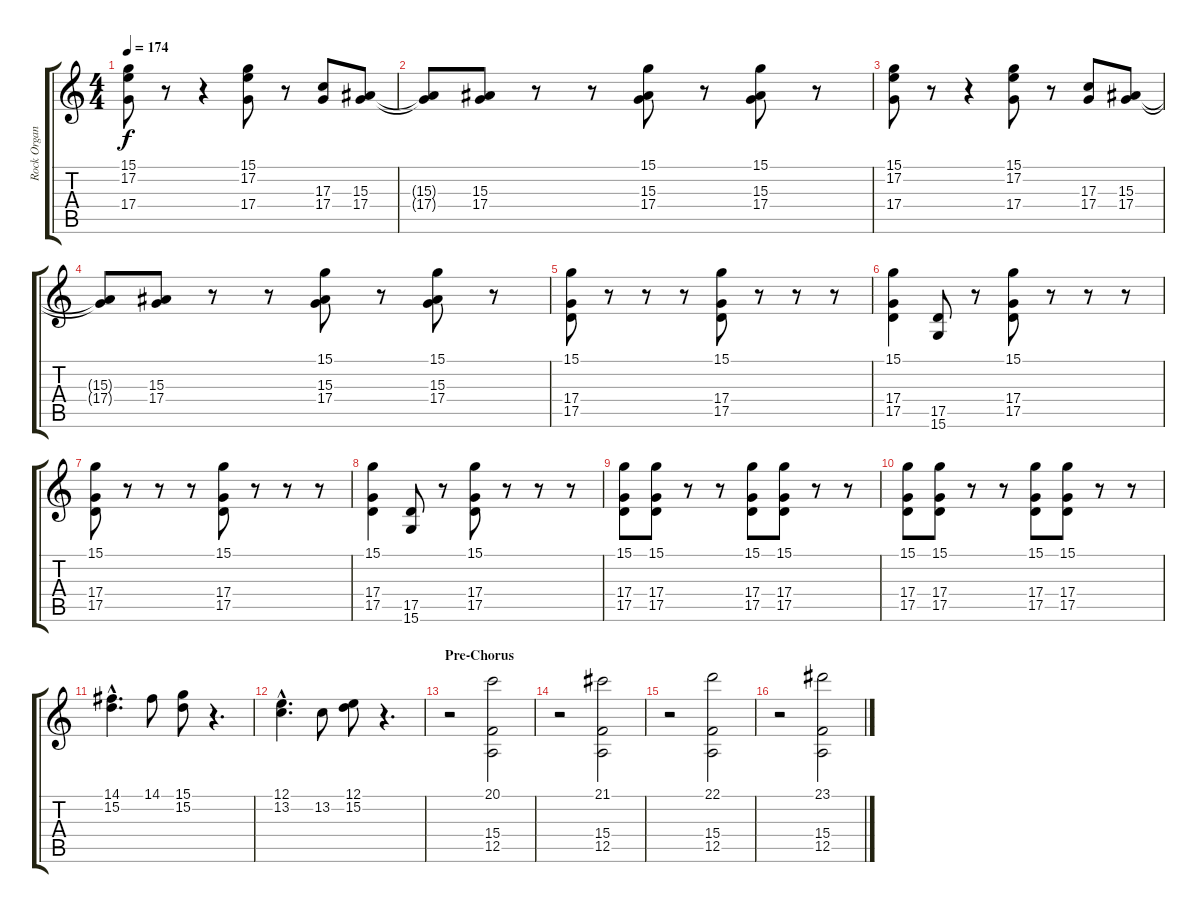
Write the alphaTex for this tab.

\track ("Rock Organ" "Rock Organ") {instrument rockorgan}
\staff {score tabs}
\tuning (E4 B3 G3 D3 A2 E2) {hide}
\ts (4 4)
\tempo 174
\clef g2
\ks c
(15.1 17.2 17.4).8{dy f} r.8 r.4 (15.1 17.2 17.4).8 r.8 (17.3 17.4).8 (15.3 17.4).8 |
(15.3{t} 17.4{t}).8 (15.3 17.4).8 r.8 r.8 (15.1 15.3 17.4).8 r.8 (15.1 15.3 17.4).8 r.8 |
(15.1 17.2 17.4).8 r.8 r.4 (15.1 17.2 17.4).8 r.8 (17.3 17.4).8 (15.3 17.4).8 |
(15.3{t} 17.4{t}).8 (15.3 17.4).8 r.8 r.8 (15.1 15.3 17.4).8 r.8 (15.1 15.3 17.4).8 r.8 |
(15.1 17.4 17.5).8 r.8 r.8 r.8 (15.1 17.4 17.5).8 r.8 r.8 r.8 |
(15.1 17.4 17.5).4 (17.5 15.6).8 r.8 (15.1 17.4 17.5).8 r.8 r.8 r.8 |
(15.1 17.4 17.5).8 r.8 r.8 r.8 (15.1 17.4 17.5).8 r.8 r.8 r.8 |
(15.1 17.4 17.5).4 (17.5 15.6).8 r.8 (15.1 17.4 17.5).8 r.8 r.8 r.8 |
(15.1 17.4 17.5).8 (15.1 17.4 17.5).8 r.8 r.8 (15.1 17.4 17.5).8 (15.1 17.4 17.5).8 r.8 r.8 |
(15.1 17.4 17.5).8 (15.1 17.4 17.5).8 r.8 r.8 (15.1 17.4 17.5).8 (15.1 17.4 17.5).8 r.8 r.8 |
(14.1{hac} 15.2{hac}).4{d} 14.1.8 (15.1 15.2).8 r.4{d} |
(12.1{hac} 13.2{hac}).4{d} 13.2.8 (12.1 15.2).8 r.4{d} |
\section ("" "Pre-Chorus")
r.2 (20.1 15.4 12.5).2 |
r.2 (21.1 15.4 12.5).2 |
r.2 (22.1 15.4 12.5).2 |
r.2 (23.1 15.4 12.5).2
